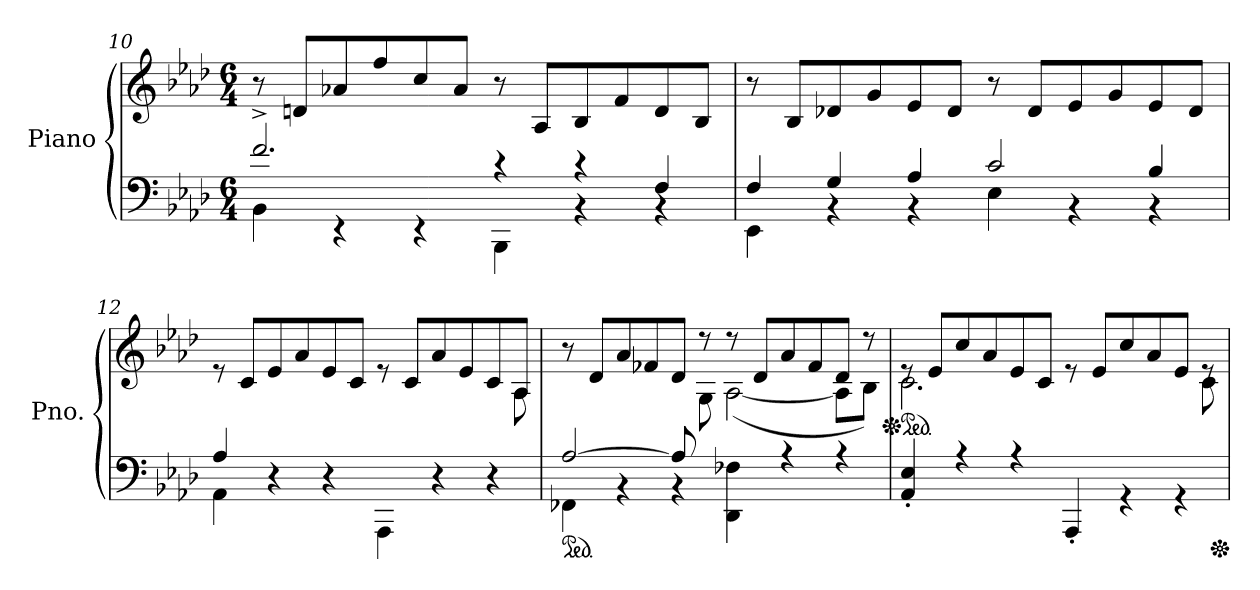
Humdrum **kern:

**kern	**kern
*part1	*part1
*staff2	*staff1
*I"Piano	*
*I'Pno.	*
*clefF4	*clefG2
*k[b-e-a-d-]	*k[b-e-a-d-]
*M6/4	*M6/4
=10	=10
*^	*
2.f^/	4BB-:\	8r
.	.	8dn/L
.	4r	8a-X/
.	.	8ff/
.	4r	8cc/
.	.	8a-/J
4r	4BBB-\	8r
.	.	8A-/L
4r	4rBB	8B-/
.	.	8f/
4F/	4rBB	8d/
.	.	8B-/J
=11	=11	=11
4F/	4EE-:\	8r
.	.	8B-/L
4G/	4rBB	8d-X/
.	.	8g/
4A-/	4rBB	8e-/
.	.	8d-/J
2c/	4E-:\	8r
.	.	8d-/L
.	4r	8e-/
.	.	8g/
4B-/	4r	8e-/
.	.	8d-/J
!!LO:LB:g=z
=12	=12	=12
*	*	*^
4A-/	4AA-\	8re	2.ryy
.	.	8c/L	.
4r	4ryy	8e-/	.
.	.	8a-/	.
4r	4ryy	8e-/	.
.	.	8c/J	.
4ryy	4AAA-\	8re	2ryy
.	.	8c/L	.
4r	4ryy	8a-/	.
.	.	8e-/	.
4r	4ryy	8c/	8ryy
.	.	8A-/J	8A-\
=13	=13	=13	=13
*ped	*	*	*
([2A-/	4FF-X\	8r	8ryy
*	*	*v	*v
.	.	8d-/L
.	4rBB	8a-/
.	.	8f-X/
8A-/]	4rBB	8d-/J
*	*	*^
2..ryy	.	8r	8G\)
.	4DD-\ 4F-X\	8r	([2A-\
.	.	8d-/L	.
.	4rA	8a-/	.
.	.	8f-/	.
.	4rA	8d-/J	8A-\L]
.	.	8r	8B-\J)
*	*	*v	*v
=14	=14	=14
*	*	*Xped
*	*	*^
*	*	*	*^
*	*	*ped	*	*
2.ryy	4AA-/' 4E-/'	8re	1ryy	2.c\
.	.	8e-/L	.	.
.	4rA	8cc/	.	.
.	.	8a-/	.	.
.	4rA	8e-/	.	.
.	.	8c/J	.	.
4ryy	4AAA-'/	8re	.	2.ryy
.	.	8e-/L	.	.
4rGG	2ryy	8cc/	4ryy	.
.	.	8a-/	.	.
4rGG	.	8e-/J	8ryy	.
.	.	8re	8c\	.
*v	*v	*	*	*
*	*	*v	*v
*Xped	*	*
*	*v	*v
=	=
*-	*-
